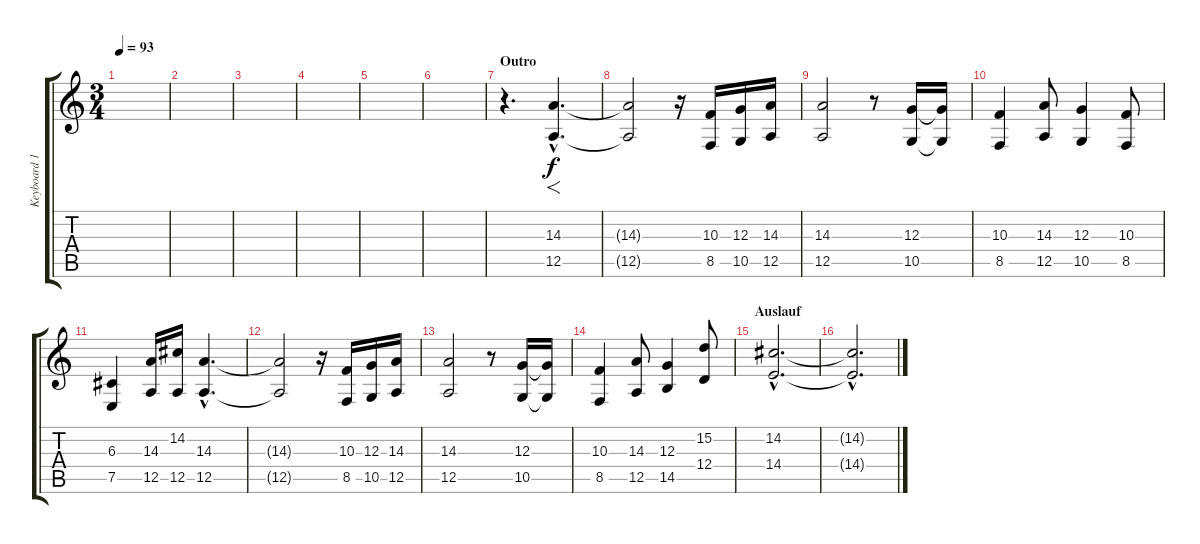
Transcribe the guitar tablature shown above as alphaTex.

\track ("Keyboard 1" "Keyboard 1") {instrument brasssection}
\staff {score tabs}
\tuning (E4 B3 G3 D3 A2 E2) {hide}
\ts (3 4)
\tempo 93
\clef g2
\ks c
|
|
|
|
|
|
\section ("" "Outro")
r.4{d volume 14} (14.3{hac} 12.5{hac}).4{f d} |
(14.3{t} 12.5{t}).2 r.16 (10.3 8.5).16 (12.3 10.5).16 (14.3 12.5).16 |
(14.3 12.5).2 r.8 (12.3 10.5).16 (12.3{t} 10.5{t}).16 |
(10.3 8.5).4 (14.3 12.5).8 (12.3 10.5).4 (10.3 8.5).8 |
(6.3 7.5).4 (14.3 12.5).16 (14.2 12.5).16 (14.3{hac} 12.5{hac}).4{d} |
(14.3{t} 12.5{t}).2 r.16 (10.3 8.5).16 (12.3 10.5).16 (14.3 12.5).16 |
(14.3 12.5).2 r.8 (12.3 10.5).16 (12.3{t} 10.5{t}).16 |
(10.3 8.5).4 (14.3 12.5).8 (12.3 14.5).4 (15.2 12.4).8 |
\section ("" "Auslauf")
(14.2{hac} 14.4{hac}).2{d volume 6} |
(14.2{hac t} 14.4{hac t}).2{d}
